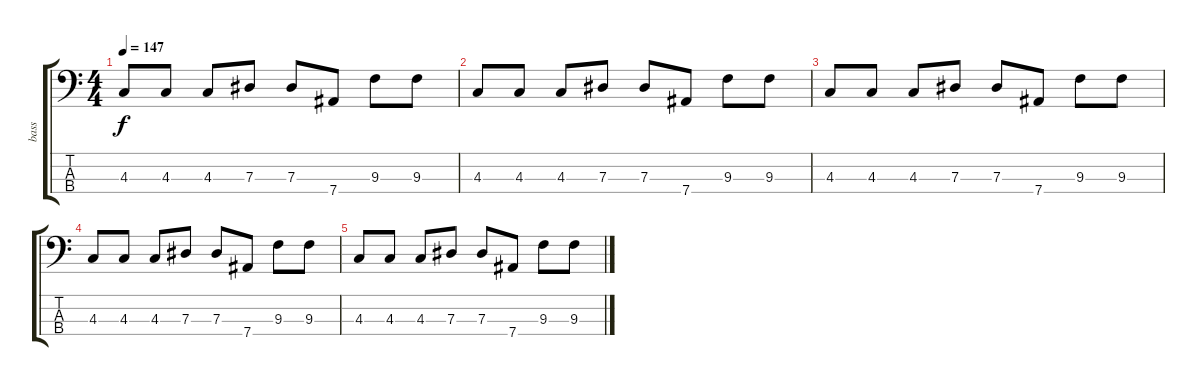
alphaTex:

\track ("bass" "bass") {instrument electricbassfinger}
\staff {score tabs}
\tuning (Gb2 Db2 Ab1 Eb1) {hide}
\ts (4 4)
\tempo 147
\clef f4
\ks c
4.3.8{dy f} 4.3.8 4.3.8 7.3.8 7.3.8 7.4.8 9.3.8 9.3.8 |
4.3.8 4.3.8 4.3.8 7.3.8 7.3.8 7.4.8 9.3.8 9.3.8 |
4.3.8 4.3.8 4.3.8 7.3.8 7.3.8 7.4.8 9.3.8 9.3.8 |
4.3.8 4.3.8 4.3.8 7.3.8 7.3.8 7.4.8 9.3.8 9.3.8 |
4.3.8 4.3.8 4.3.8 7.3.8 7.3.8 7.4.8 9.3.8 9.3.8
